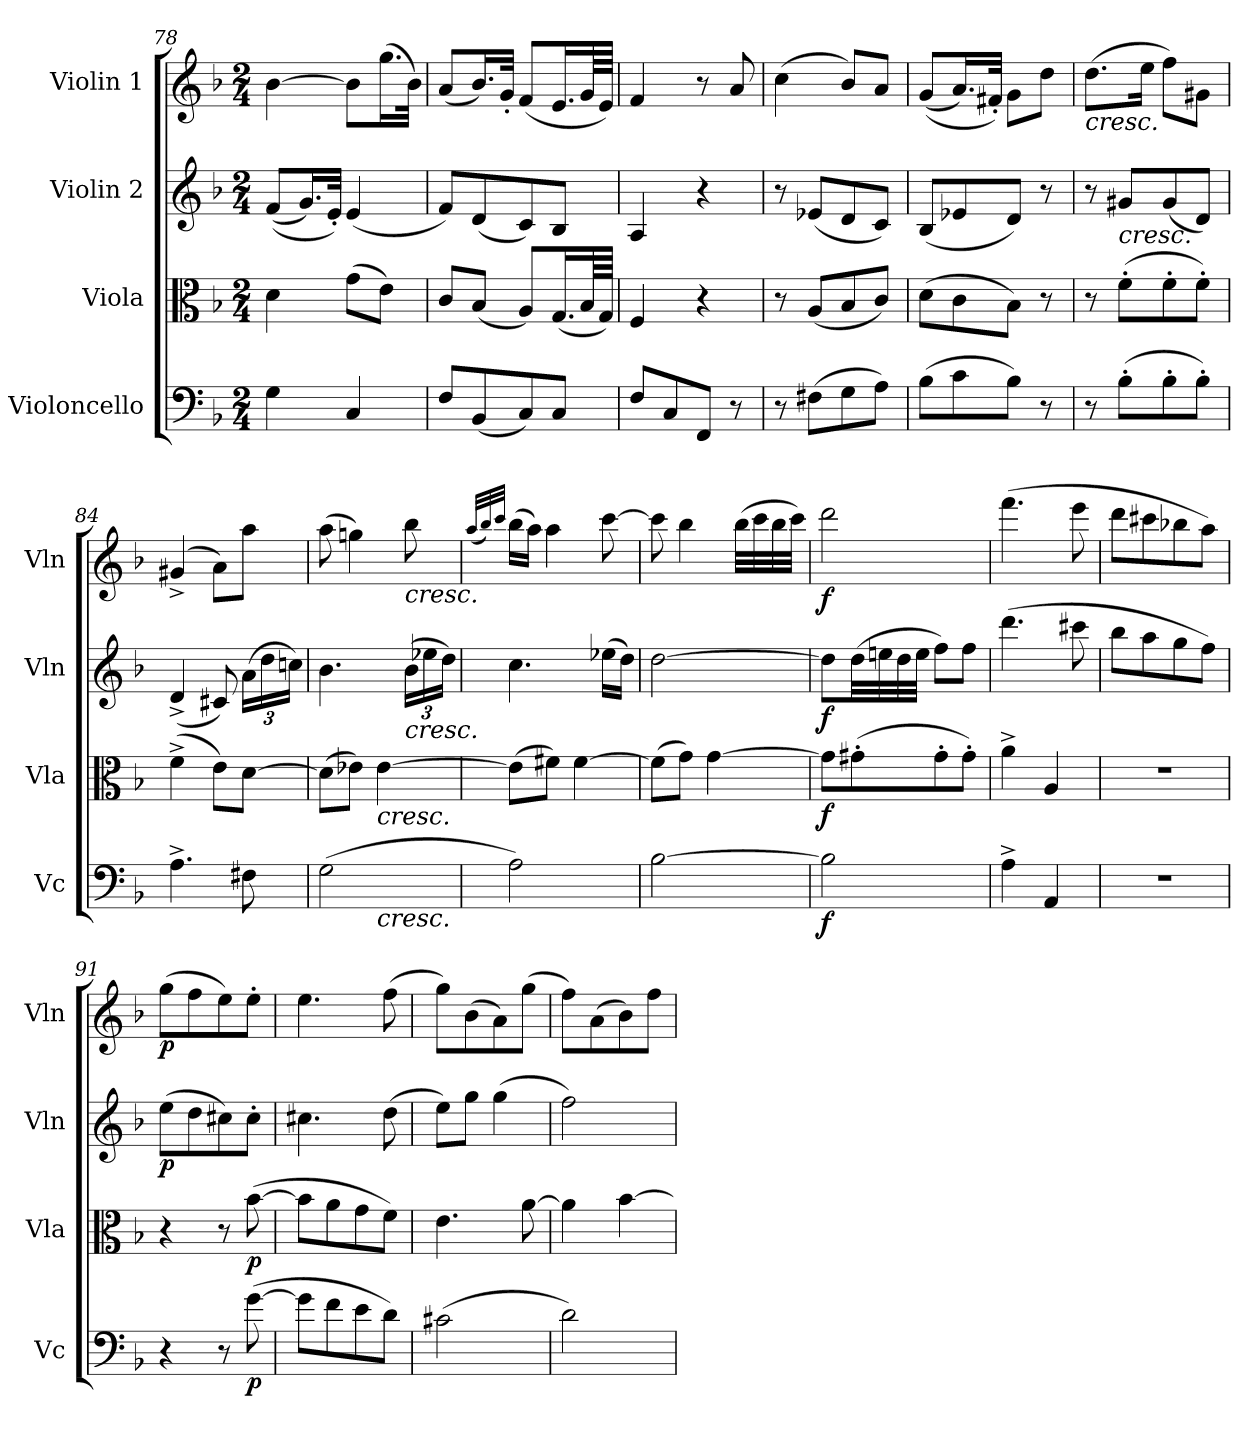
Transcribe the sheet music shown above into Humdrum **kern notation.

**kern	**dynam	**kern	**dynam	**kern	**dynam	**kern	**dynam
*part4	*part4	*part3	*part3	*part2	*part2	*part1	*part1
*staff4	*staff4	*staff3	*staff3	*staff2	*staff2	*staff1	*staff1
*I"Violoncello	*	*I"Viola	*	*I"Violin 2	*	*I"Violin 1	*
*I'Vc	*	*I'Vla	*	*I'Vln	*	*I'Vln	*
!!LO:LB:g=z
*clefF4	*	*clefC3	*	*clefG2	*	*clefG2	*
*k[b-]	*	*k[b-]	*	*k[b-]	*	*k[b-]	*
*M2/4	*	*M2/4	*	*M2/4	*	*M2/4	*
=78	=78	=78	=78	=78	=78	=78	=78
4G\	.	4d\	.	((8f/L	.	[4b-\	.
.	.	.	.	16.g/L)	.	.	.
.	.	.	.	32e'/JJk)	.	.	.
4C/	.	(8g\L	.	(4e/	.	8b-\L]	.
.	.	8e\J)	.	.	.	(16.gg\L	.
.	.	.	.	.	.	32b-\JJk)	.
=79	=79	=79	=79	=79	=79	=79	=79
8F/L	.	8c/L	.	8f/L)	.	(8a/L	.
(8BB-/	.	(8B-/J	.	(8d/	.	16.b-/L)	.
.	.	.	.	.	.	32g'/JJk	.
8C/)	.	8A/L)	.	8c/)	.	(8f/L	.
8C/J	.	(16.G/L	.	8B-/J	.	16.e/L	.
.	.	64B-/LL	.	.	.	64g/LL	.
.	.	64G/JJJJ)	.	.	.	64e/JJJJ)	.
=80	=80	=80	=80	=80	=80	=80	=80
8F/L	.	4F/	.	4A/	.	4f/	.
8C/	.	.	.	.	.	.	.
8FF/J	.	4r	.	4r	.	8r	.
8r	.	.	.	.	.	8a/	.
=81	=81	=81	=81	=81	=81	=81	=81
8r	.	8r	.	8r	.	(4cc\	.
(8F#X\L	.	(8A/L	.	(8e-X/L	.	.	.
8G\	.	8B-/	.	8d/	.	8b-/L)	.
8A\J)	.	8c/J)	.	8c/J)	.	8a/J	.
=82	=82	=82	=82	=82	=82	=82	=82
(8B-\L	.	(8d\L	.	(8B-/L	.	((8g/L	.
8c\	.	8c\	.	8e-X/	.	16.a/L)	.
.	.	.	.	.	.	32f#X'/JJk)	.
8B-\J)	.	8B-\J)	.	8d/J)	.	8g\L	.
8r	.	8r	.	8r	.	8dd\J	.
=83	=83	=83	=83	=83	=83	=83	=83
!	!	!	!	!	!	!	!LO:HP:b
8r	.	8r	.	8r	.	(8.dd\L	<
!	!	!	!	!	!LO:HP:b	!	!
(8B-'\L	.	(8f'\L	.	8g#X/L	<	.	.
.	.	.	.	.	.	16ee\Jk	.
8B-'\	.	8f'\	.	(8g#/	.	8ff\L)	.
8B-'\J)	.	8f'\J)	.	8d/J)	.	8g#X\J	.
!!LO:PB:g=z
=84	=84	=84	=84	=84	=84	=84	=84
4.A^\	.	(4f^\	.	(4d^>/	.	(4g#X^>/	.
.	.	8e\L)	.	8c#X/)	.	8a\L)	.
*	*	*	*	*Xbrackettup	*	*	*
8F#X\	.	[8d\J	.	(24a\LL	.	8aa\J	.
.	.	.	.	24dd\	.	.	.
.	.	.	.	24ccn\JJ)	.	.	.
=85	=85	=85	=85	=85	=85	=85	=85
*^	*	*	*	*	*	*	*
(2G\	4ryy	.	(8d\L]	.	4.b-\	.	(8aa\	.
.	.	.	8e-X\J)	.	.	.	4ggn\)	.
!	!	!	!LO:TX:b:i:t=cresc.	!	!	!	!	!
!	!LO:TX:b:i:t=cresc.	!	!	!	!	!	!	!
.	4ryy	.	[4e-\	.	.	.	.	.
!	!	!	!	!	!	!	!LO:TX:b:i:t=cresc.	!
!	!	!	!	!	!LO:TX:b:i:t=cresc.	!	!	!
.	.	.	.	.	(24b-\LL	.	8bb-\	.
.	.	.	.	.	24ee-X\	.	.	.
.	.	.	.	.	24dd\JJ)	.	.	.
*v	*v	*	*	*	*	*	*	*
=86	=86	=86	=86	=86	=86	=86	=86
.	.	.	.	.	.	(32qaa/LLL	.
.	.	.	.	.	.	32qbb-/)	.
.	.	.	.	.	.	32qccc/JJJ	.
2A\)	.	(8e-\L]	.	4.cc\	.	(16bb-\LL	.
.	.	.	.	.	.	16aa\JJ)	.
.	.	8f#X\J)	.	.	.	4aa\	.
.	.	[4f#\	.	.	.	.	.
.	.	.	.	(16ee-X\LL	.	[8ccc\	.
.	.	.	.	16dd\JJ)	.	.	.
=87	=87	=87	=87	=87	=87	=87	=87
[2B-\	.	(8f#\L]	.	[2dd\	.	8ccc\]	.
.	.	8g\J)	.	.	.	4bb-\	.
.	.	[4g\	.	.	.	.	.
.	.	.	.	.	.	(32bb-\LLL	.
.	.	.	.	.	.	32ccc\	.
.	.	.	.	.	.	32bb-\	.
.	.	.	.	.	.	32ccc\JJJ)	.
=88	=88	=88	=88	=88	=88	=88	=88
!	!LO:DY:b	!	!LO:DY:b	!	!LO:DY:b	!	!LO:DY:b
2B-\]	f	8g\L]	f	8dd\L]	f	2ddd\	f
.	.	(8g#X'\	.	(32dd\LL	.	.	.
.	.	.	.	32een\	.	.	.
.	.	.	.	32dd\	.	.	.
.	.	.	.	32ee\JJJ	.	.	.
.	.	8g#'\	.	8ff\L)	.	.	.
.	.	8g#'\J)	.	8ff\J	.	.	.
!!LO:LB:g=z
=89	=89	=89	=89	=89	=89	=89	=89
4A^\	.	4a^\	.	(4.ddd\	.	(4.fff\	.
4AA/	.	4A/	.	.	.	.	.
.	.	.	.	8ccc#X\	.	8eee\	.
=90	=90	=90	=90	=90	=90	=90	=90
2r	.	2r	.	8bb-\L	.	8ddd\L	.
.	.	.	.	8aa\	.	8ccc#X\	.
.	.	.	.	8gg\	.	8bb-X\	.
.	.	.	.	8ff\J)	.	8aa\J)	.
.	.	.	.	.	[	.	[
=91	=91	=91	=91	=91	=91	=91	=91
!	!	!	!	!	!LO:DY:b	!	!LO:DY:b
4r	.	4r	.	(8ee\L	p	(8gg\L	p
.	.	.	.	8dd\	.	8ff\	.
8r	.	8r	.	8cc#X\)	.	8ee\)	.
!	!LO:DY:b	!	!LO:DY:b	!	!	!	!
([8g\	p	([8b-\	p	8cc#'\J	.	8ee'\J	.
=92	=92	=92	=92	=92	=92	=92	=92
8g\L]	.	8b-\L]	.	4.cc#X\	.	4.ee\	.
8f\	.	8a\	.	.	.	.	.
8e\	.	8g\	.	.	.	.	.
8d\J)	.	8f\J)	.	(8dd\	.	(8ff\	.
=93	=93	=93	=93	=93	=93	=93	=93
(2c#X\	.	4.e\	.	8ee\L)	.	8gg\L)	.
.	.	.	.	8gg\J	.	(8b-\	.
.	.	.	.	(4gg\	.	8a\)	.
.	.	[8a\	.	.	.	(8gg\J	.
=94	=94	=94	=94	=94	=94	=94	=94
2d\)	.	4a\]	.	2ff\)	.	8ff\L)	.
.	.	.	.	.	.	(8a\	.
.	.	[4b-\	.	.	.	8b-\)	.
.	.	.	.	.	.	8ff\J	.
=	=	=	=	=	=	=	=
*-	*-	*-	*-	*-	*-	*-	*-
